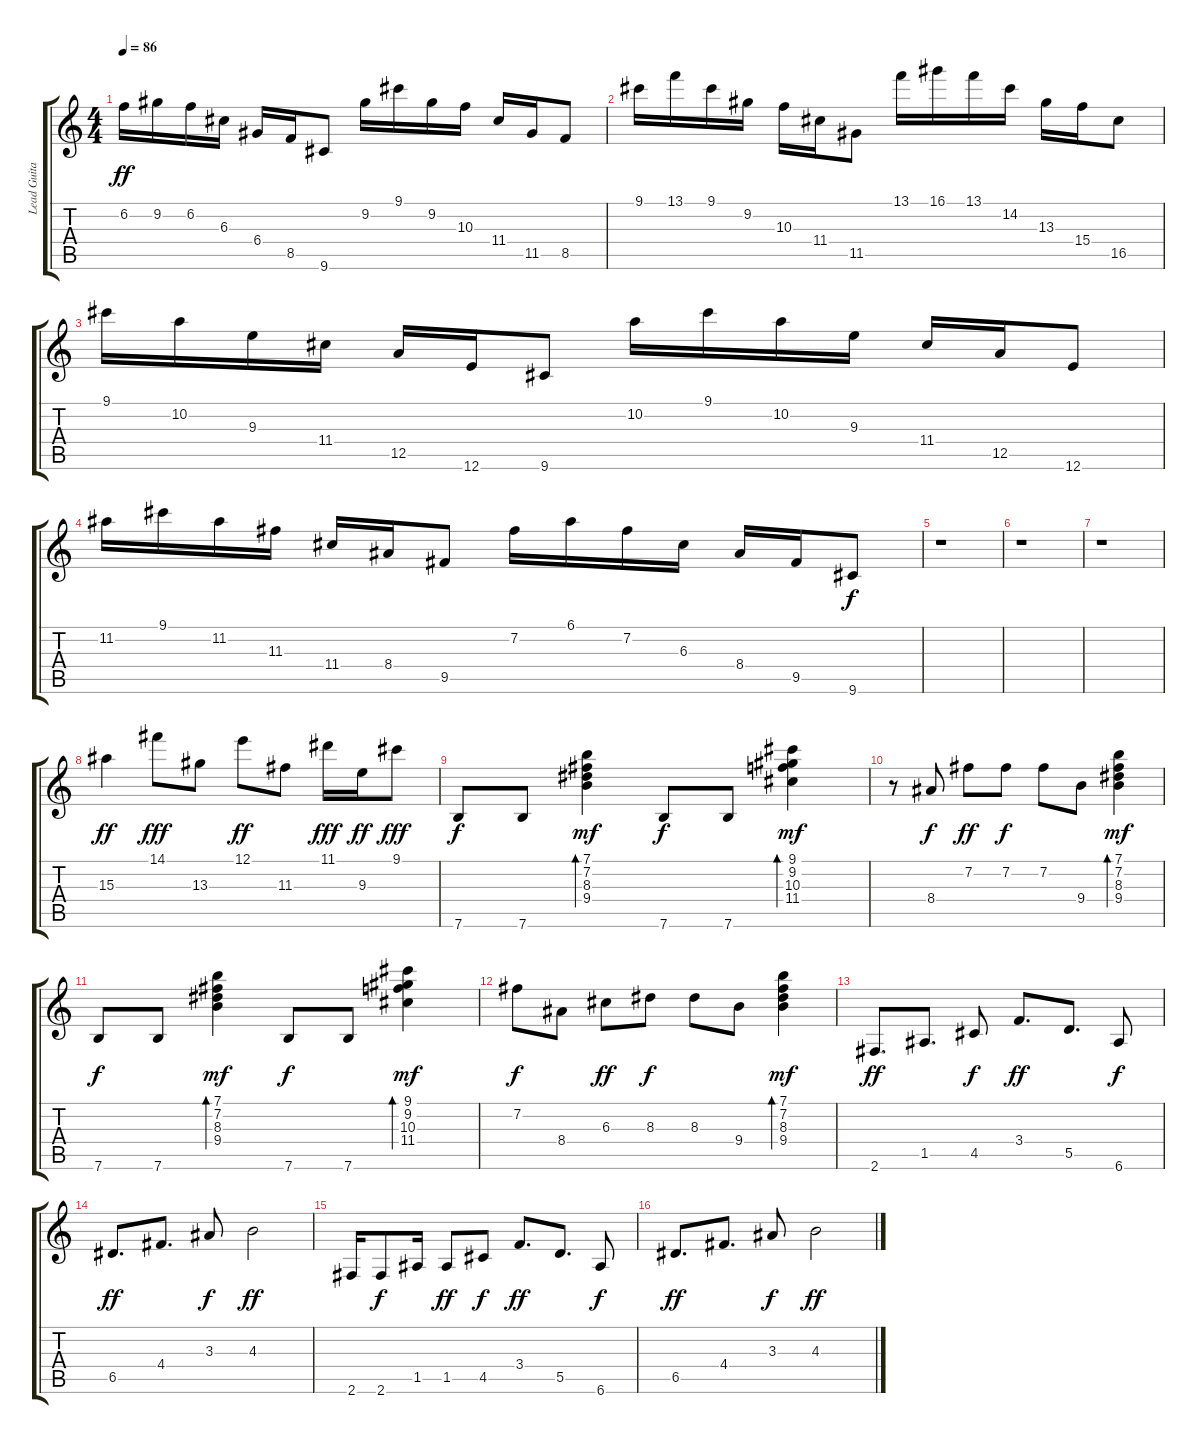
\track ("Lead Guitar" "Lead Guita") {instrument overdrivenguitar}
\staff {score tabs}
\tuning (E4 B3 G3 D3 A2 E2) {hide}
\ts (4 4)
\tempo 86
\clef g2
\ks c
6.2.16{dy ff} 9.2.16 6.2.16 6.3.16 6.4.16 8.5.16 9.6.8 9.2.16 9.1.16 9.2.16 10.3.16 11.4.16 11.5.16 8.5.8 |
9.1.16 13.1.16 9.1.16 9.2.16 10.3.16 11.4.16 11.5.8 13.1.16 16.1.16 13.1.16 14.2.16 13.3.16 15.4.16 16.5.8 |
9.1.16 10.2.16 9.3.16 11.4.16 12.5.16 12.6.16 9.6.8 10.2.16 9.1.16 10.2.16 9.3.16 11.4.16 12.5.16 12.6.8 |
11.2.16 9.1.16 11.2.16 11.3.16 11.4.16 8.4.16 9.5.8 7.2.16 6.1.16 7.2.16 6.3.16 8.4.16 9.5.16 9.6.8{dy f} |
r.1 |
r.1 |
r.1 |
15.3.4{dy ff} 14.1.8{dy fff} 13.3.8 12.1.8{dy ff} 11.3.8 11.1.16{dy fff} 9.3.16{dy ff} 9.1.8{dy fff} |
7.6.8{dy f} 7.6.8 (7.1 7.2 8.3 9.4).4{bd 30 dy mf} 7.6.8{dy f} 7.6.8 (9.1 9.2 10.3 11.4).4{bd 30 dy mf} |
r.8 8.4.8{dy f} 7.2.8{dy ff} 7.2.8{dy f} 7.2.8 9.4.8 (7.1 7.2 8.3 9.4).4{bd 30 dy mf} |
7.6.8{dy f} 7.6.8 (7.1 7.2 8.3 9.4).4{bd 30 dy mf} 7.6.8{dy f} 7.6.8 (9.1 9.2 10.3 11.4).4{bd 30 dy mf} |
7.2.8{dy f} 8.4.8 6.3.8{dy ff} 8.3.8{dy f} 8.3.8 9.4.8 (7.1 7.2 8.3 9.4).4{bd 30 dy mf} |
2.6.8{d dy ff volume 15} 1.5.8{d} 4.5.8{dy f} 3.4.8{d dy ff} 5.5.8{d} 6.6.8{dy f} |
6.5.8{d dy ff} 4.4.8{d} 3.3.8{dy f} 4.3.2{dy ff} |
2.6.16 2.6.8{dy f} 1.5.16 1.5.8{dy ff} 4.5.8{dy f} 3.4.8{d dy ff} 5.5.8{d} 6.6.8{dy f} |
6.5.8{d dy ff} 4.4.8{d} 3.3.8{dy f} 4.3.2{dy ff}
